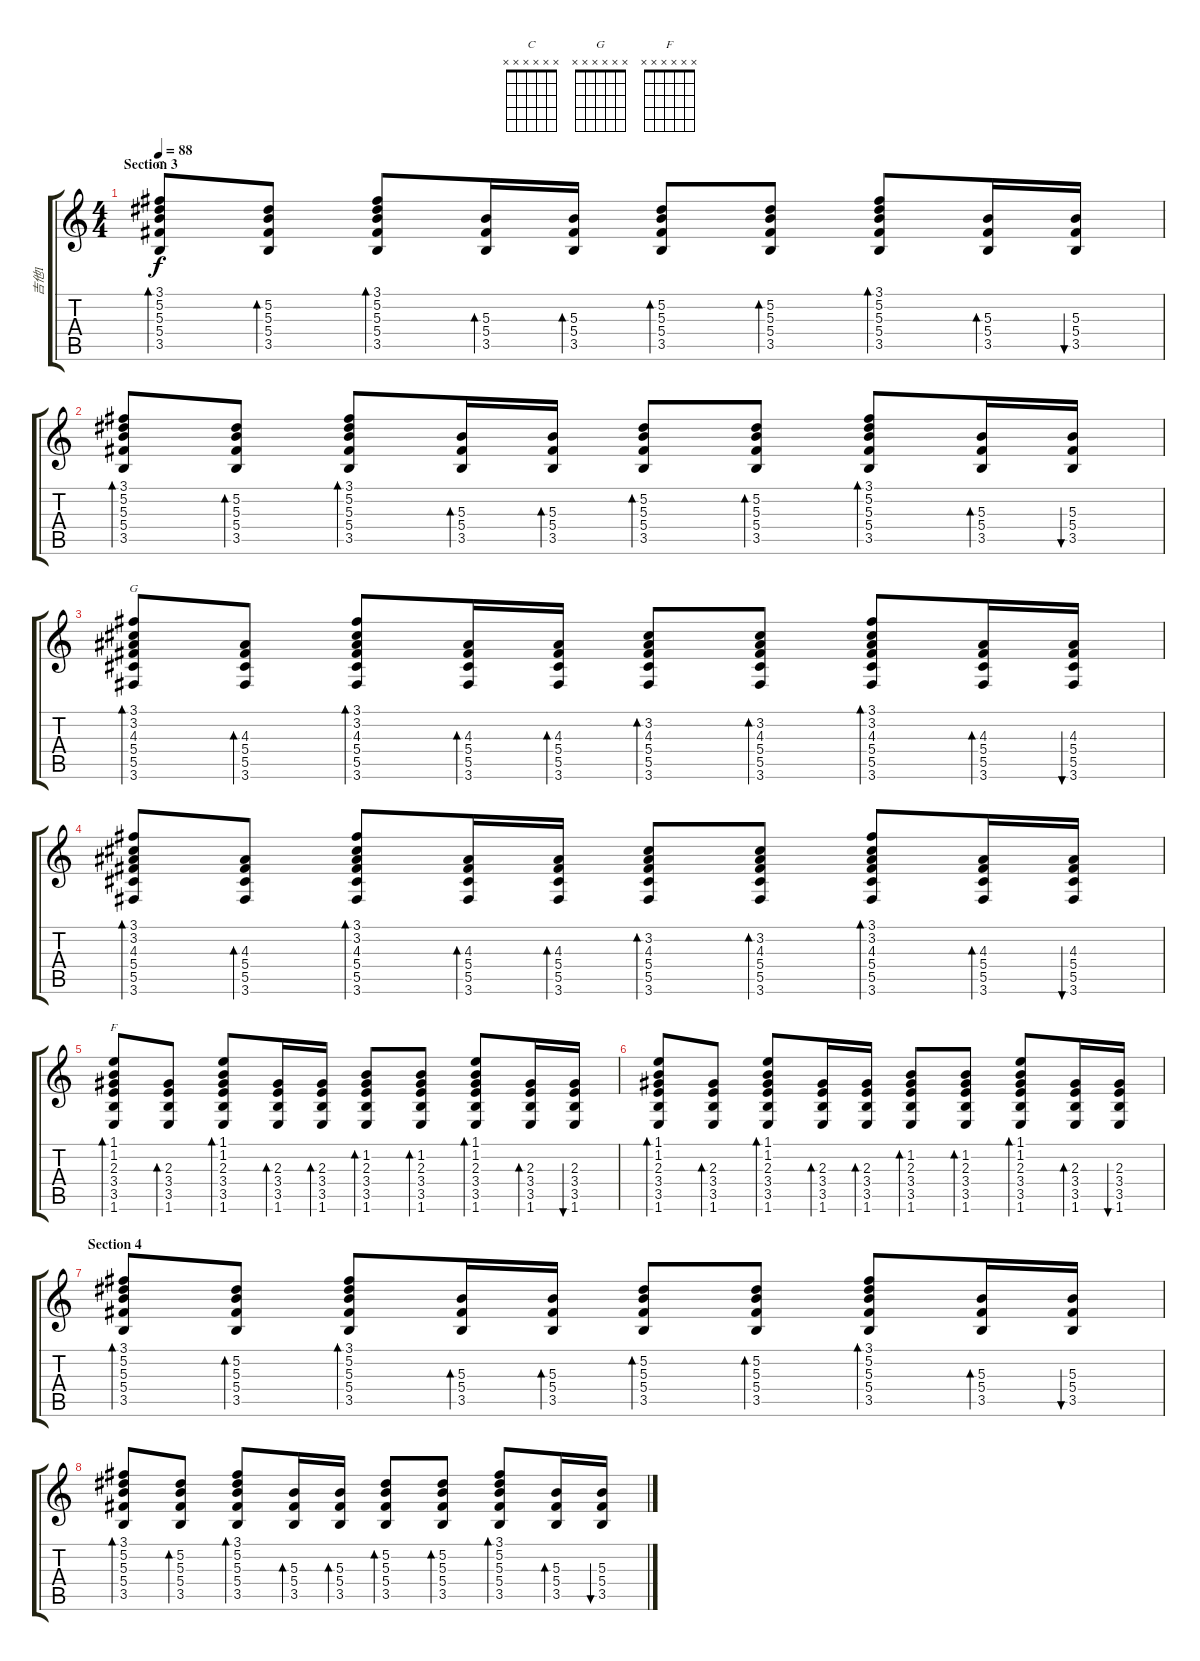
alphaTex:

\track ("吉他1" "吉他1") {instrument acousticguitarsteel}
\staff {score tabs}
\tuning (Eb4 Bb3 Gb3 Db3 Ab2 Eb2) {hide}
\chord ("C" x x x x x x) {firstfret 0}
\chord ("G" x x x x x x) {firstfret 0}
\chord ("F" x x x x x x) {firstfret 0}
\ts (4 4)
\section ("" "Section 3")
\tempo 88
\clef g2
\ks c
(3.1 5.2 5.3 5.4 3.5).8{bd 30 ch "C" dy f} (5.2 5.3 5.4 3.5).8{bd 30} (3.1 5.2 5.3 5.4 3.5).8{bd 30} (5.3 5.4 3.5).16{bd 30} (5.3 5.4 3.5).16{bd 30} (5.2 5.3 5.4 3.5).8{bd 30} (5.2 5.3 5.4 3.5).8{bd 30} (3.1 5.2 5.3 5.4 3.5).8{bd 30} (5.3 5.4 3.5).16{bd 30} (5.3 5.4 3.5).16{bu 30} |
(3.1 5.2 5.3 5.4 3.5).8{bd 30} (5.2 5.3 5.4 3.5).8{bd 30} (3.1 5.2 5.3 5.4 3.5).8{bd 30} (5.3 5.4 3.5).16{bd 30} (5.3 5.4 3.5).16{bd 30} (5.2 5.3 5.4 3.5).8{bd 30} (5.2 5.3 5.4 3.5).8{bd 30} (3.1 5.2 5.3 5.4 3.5).8{bd 30} (5.3 5.4 3.5).16{bd 30} (5.3 5.4 3.5).16{bu 30} |
(3.1 3.2 4.3 5.4 5.5 3.6).8{bd 30 ch "G"} (4.3 5.4 5.5 3.6).8{bd 30} (3.1 3.2 4.3 5.4 5.5 3.6).8{bd 30} (4.3 5.4 5.5 3.6).16{bd 30} (4.3 5.4 5.5 3.6).16{bd 30} (3.2 4.3 5.4 5.5 3.6).8{bd 30} (3.2 4.3 5.4 5.5 3.6).8{bd 30} (3.1 3.2 4.3 5.4 5.5 3.6).8{bd 30} (4.3 5.4 5.5 3.6).16{bd 30} (4.3 5.4 5.5 3.6).16{bu 30} |
(3.1 3.2 4.3 5.4 5.5 3.6).8{bd 30} (4.3 5.4 5.5 3.6).8{bd 30} (3.1 3.2 4.3 5.4 5.5 3.6).8{bd 30} (4.3 5.4 5.5 3.6).16{bd 30} (4.3 5.4 5.5 3.6).16{bd 30} (3.2 4.3 5.4 5.5 3.6).8{bd 30} (3.2 4.3 5.4 5.5 3.6).8{bd 30} (3.1 3.2 4.3 5.4 5.5 3.6).8{bd 30} (4.3 5.4 5.5 3.6).16{bd 30} (4.3 5.4 5.5 3.6).16{bu 30} |
(1.1 1.2 2.3 3.4 3.5 1.6).8{bd 30 ch "F"} (2.3 3.4 3.5 1.6).8{bd 30} (1.1 1.2 2.3 3.4 3.5 1.6).8{bd 30} (2.3 3.4 3.5 1.6).16{bd 30} (2.3 3.4 3.5 1.6).16{bd 30} (1.2 2.3 3.4 3.5 1.6).8{bd 30} (1.2 2.3 3.4 3.5 1.6).8{bd 30} (1.1 1.2 2.3 3.4 3.5 1.6).8{bd 30} (2.3 3.4 3.5 1.6).16{bd 30} (2.3 3.4 3.5 1.6).16{bu 30} |
(1.1 1.2 2.3 3.4 3.5 1.6).8{bd 30} (2.3 3.4 3.5 1.6).8{bd 30} (1.1 1.2 2.3 3.4 3.5 1.6).8{bd 30} (2.3 3.4 3.5 1.6).16{bd 30} (2.3 3.4 3.5 1.6).16{bd 30} (1.2 2.3 3.4 3.5 1.6).8{bd 30} (1.2 2.3 3.4 3.5 1.6).8{bd 30} (1.1 1.2 2.3 3.4 3.5 1.6).8{bd 30} (2.3 3.4 3.5 1.6).16{bd 30} (2.3 3.4 3.5 1.6).16{bu 30} |
\section ("" "Section 4")
(3.1 5.2 5.3 5.4 3.5).8{bd 30} (5.2 5.3 5.4 3.5).8{bd 30} (3.1 5.2 5.3 5.4 3.5).8{bd 30} (5.3 5.4 3.5).16{bd 30} (5.3 5.4 3.5).16{bd 30} (5.2 5.3 5.4 3.5).8{bd 30} (5.2 5.3 5.4 3.5).8{bd 30} (3.1 5.2 5.3 5.4 3.5).8{bd 30} (5.3 5.4 3.5).16{bd 30} (5.3 5.4 3.5).16{bu 30} |
(3.1 5.2 5.3 5.4 3.5).8{bd 30} (5.2 5.3 5.4 3.5).8{bd 30} (3.1 5.2 5.3 5.4 3.5).8{bd 30} (5.3 5.4 3.5).16{bd 30} (5.3 5.4 3.5).16{bd 30} (5.2 5.3 5.4 3.5).8{bd 30} (5.2 5.3 5.4 3.5).8{bd 30} (3.1 5.2 5.3 5.4 3.5).8{bd 30} (5.3 5.4 3.5).16{bd 30} (5.3 5.4 3.5).16{bu 30}
